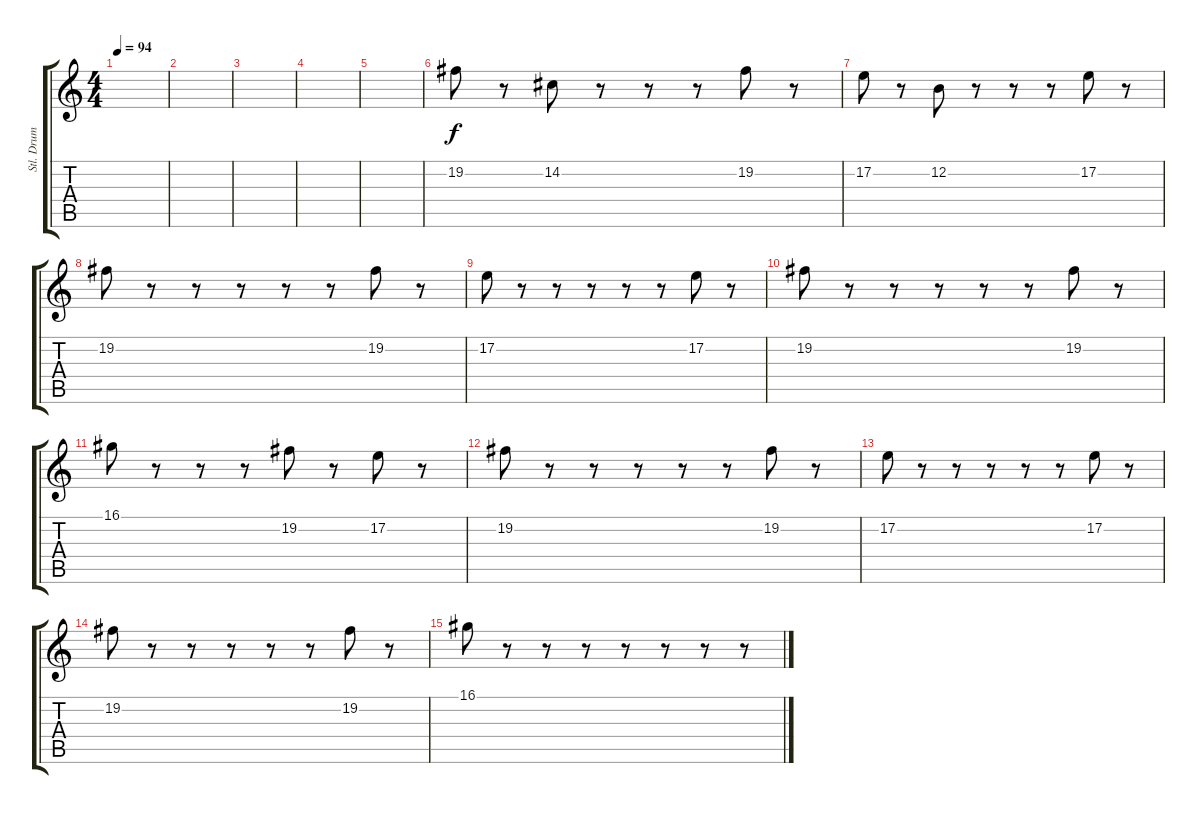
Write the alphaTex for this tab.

\track ("Stl. Drum + Outro Strings" "Stl. Drum ") {instrument steeldrums}
\staff {score tabs}
\tuning (E4 B3 G3 D3 A2 E2) {hide}
\ts (4 4)
\tempo 94
\clef g2
\ks c
|
|
|
|
|
19.2.8 r.8 14.2.8 r.8 r.8 r.8 19.2.8 r.8 |
17.2.8 r.8 12.2.8 r.8 r.8 r.8 17.2.8 r.8 |
19.2.8 r.8 r.8 r.8 r.8 r.8 19.2.8 r.8 |
17.2.8 r.8 r.8 r.8 r.8 r.8 17.2.8 r.8 |
19.2.8 r.8 r.8 r.8 r.8 r.8 19.2.8 r.8 |
16.1.8 r.8 r.8 r.8 19.2.8 r.8 17.2.8 r.8 |
19.2.8 r.8 r.8 r.8 r.8 r.8 19.2.8 r.8 |
17.2.8 r.8 r.8 r.8 r.8 r.8 17.2.8 r.8 |
19.2.8 r.8 r.8 r.8 r.8 r.8 19.2.8 r.8 |
16.1.8 r.8 r.8 r.8 r.8 r.8 r.8 r.8
